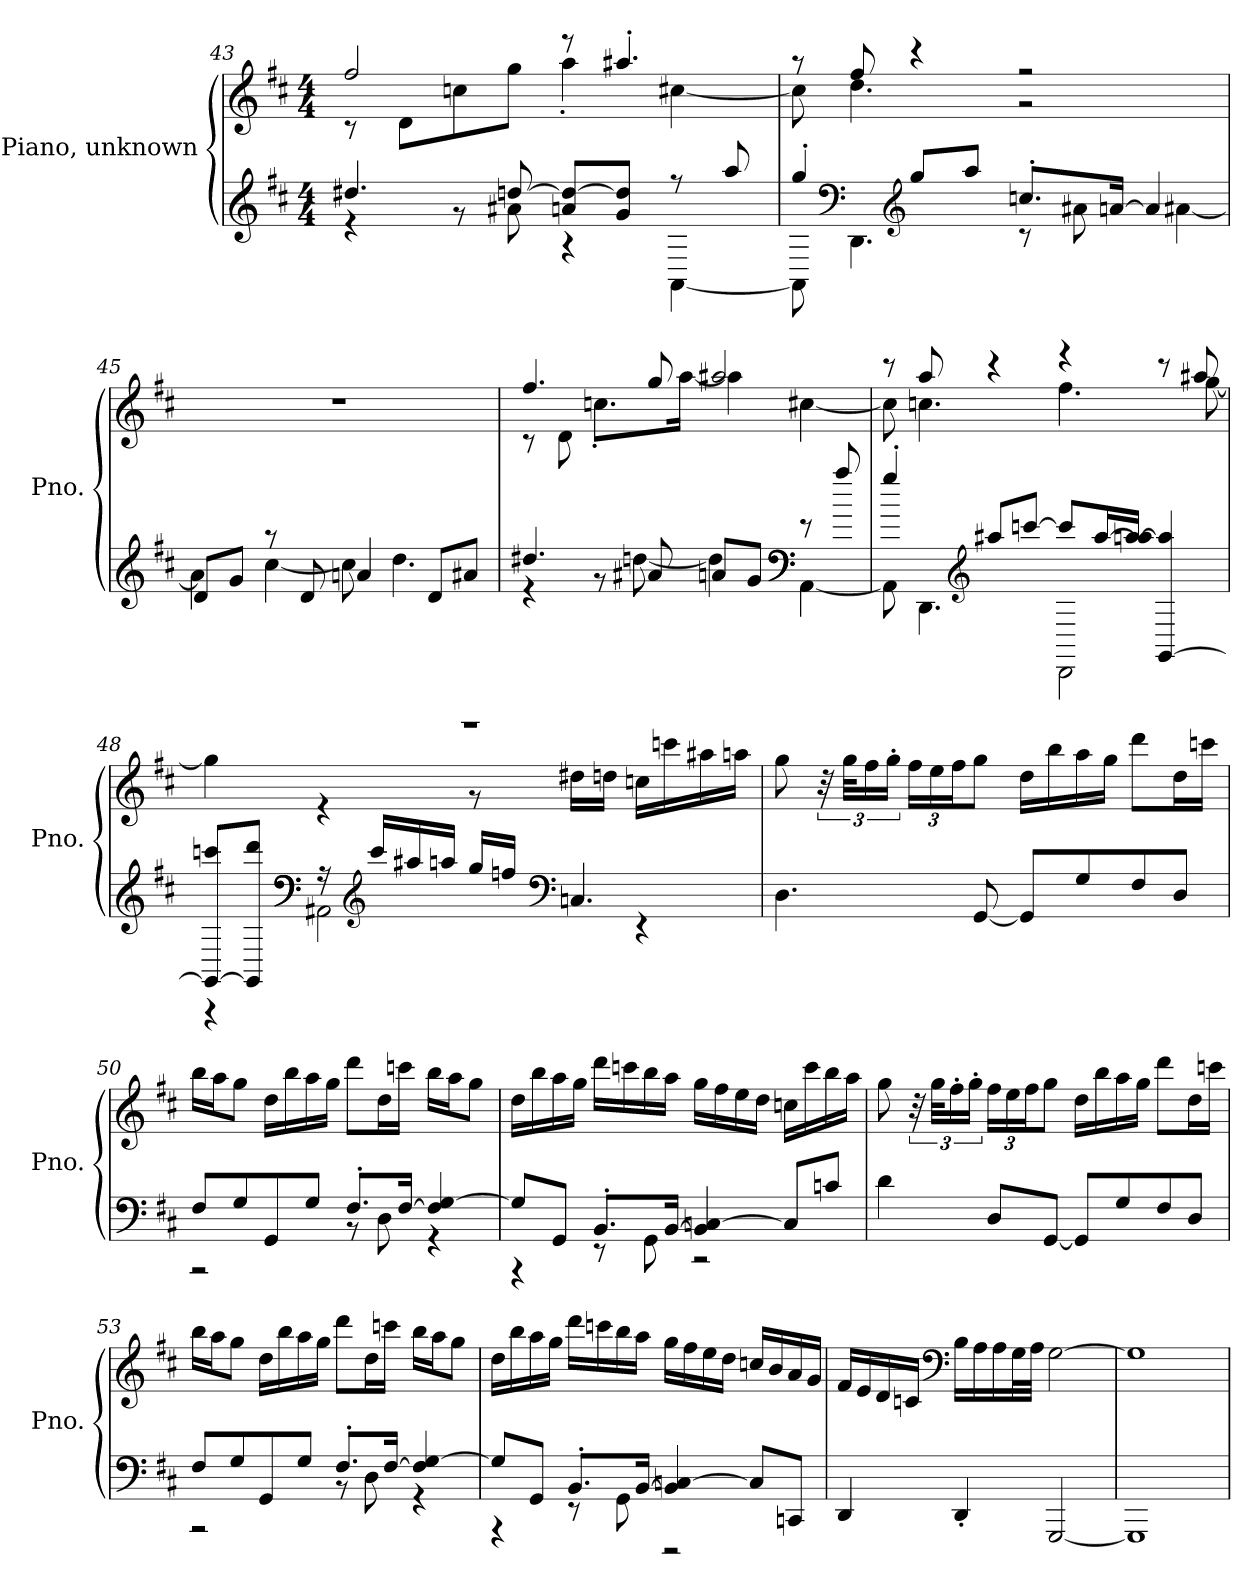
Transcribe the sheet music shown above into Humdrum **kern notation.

**kern	**kern
*part1	*part1
*staff2	*staff1
*I"Piano, unknown	*
*I'Pno.	*
*clefG2	*clefG2
*k[f#c#]	*k[f#c#]
*M4/4	*M4/4
=43	=43
*^	*^
4.dd#X/	4r	2ff#/	8r
.	.	.	8d\L
.	8r	.	8ccn\
[8ddn/	8a#X\	.	8gg\J
8an/ 8dd/_L	4r	8r	4aa'\
8g/ 8dd/]J	.	4.aa#X'/	.
8r	[4AA\	.	[4cc#X\
8aa/	.	.	.
=44	=44	=44	=44
4gg'/	8AA\]	8r	8cc#\]
*clefF4	*	*	*
.	4.DD\	8ff#/	4.dd\
*clefG2	*	*	*
8gg/L	.	4r	.
8aa/J	.	.	.
8.ccn'/L	8r	2r	2r
.	8a#X\	.	.
[16an/Jk	.	.	.
4a/]	[4a#X\	.	.
*	*	*v	*v
!!LO:LB:g=z
=45	=45	=45
8d/L	4a#\]	1r
8g/J	.	.
8r	[4cc#\	.
8d/	.	.
4an/	8cc#\]	.
.	4.dd\	.
8d/L	.	.
8a#X/J	.	.
=46	=46	=46
*	*	*^
4.dd#X/	4r	4.ff#/	8r
.	.	.	8d\
.	8r	.	8.ccn'\L
8a#X/	[8ddn\	8gg/	.
.	.	.	[16aa\Jk
8an/L	4dd\]	2aa#X/	4aa\]
8g/J	.	.	.
*clefF4	*	*	*
8r	[4AA\	.	[4cc#X\
8aa/	.	.	.
!!LO:PB:g=z	!!
=47	=47	=47	=47
4gg'/	8AA\]	8r	8cc#\]
.	4.DD\	8aa/	4.ccn\
*clefG2	*	*	*
8aa#X/L	.	4r	.
[8cccn/J	.	.	.
8ccc/L]	2DD\	4r	4.ff#\
[16aa#/L	.	.	.
[16aan/ 16aa#/]JJ	.	.	.
[4GG/ 4aa/]	.	8r	.
.	.	8aa#X/	[8gg\
=48	=48	=48	=48
8GG/_ 8cccn/L	4r	1r	4gg\]
8GG/] 8ddd/J	.	.	.
*clefF4	*	*	*
16r	2AA#X\	.	4r
*clefG2	*	*	*
16ccc/LL	.	.	.
16aa#X/	.	.	.
16aan/JJ	.	.	.
16gg/LL	.	.	8r
16ffn/JJ	.	.	.
*clefF4	*	*	*
4.Cn/	.	.	16dd#X\LL
.	.	.	16ddn\JJ
.	4r	.	16ccn\LL
.	.	.	16cccn\
.	.	.	16aa#X\
.	.	.	16aan\JJ
*v	*v	*	*
*	*v	*v
!!LO:LB:g=z
=49	=49
4.D\	8gg\
.	48r
.	48gg\KLL
.	24ff#\
.	24gg'\JJ
*	*Xbrackettup
.	24ff#\LL
.	24ee\
.	24ff#\J
[8GG/	8gg\J
8GG/L]	16dd\LL
.	16bb\
8G/	16aa\
.	16gg\JJ
8F#/	8ddd\L
8D/J	16dd\L
.	16cccn\JJ
=50	=50
*^	*
8F#/L	2r	16bb\LL
.	.	16aa\J
8G/	.	8gg\J
8GG/	.	16dd\LL
.	.	16bb\
8G/J	.	16aa\
.	.	16gg\JJ
8.F#'/L	8r	8ddd\L
.	8D\	16dd\L
[16F#/Jk	.	16cccn\JJ
4F#/] [4G/	4r	16bb\LL
.	.	16aa\J
.	.	8gg\J
!!LO:LB:g=z
=51	=51	=51
8G/L]	4r	16dd\LL
.	.	16bb\
8GG/J	.	16aa\
.	.	16gg\JJ
8.BB'/L	8r	16ddd\LL
.	.	16cccn\
.	8GG\	16bb\
[16BB/Jk	.	16aa\JJ
4BB/] [4Cn/	2r	16gg\LL
.	.	16ff#\
.	.	16ee\
.	.	16dd\JJ
8C/L]	.	16ccn\LL
.	.	16ccc\
8cn/J	.	16bb\
.	.	16aa\JJ
*v	*v	*
=52	=52
4d\	8gg\
*	*brackettup
.	48r
.	48gg\KLL
.	24ff#'\
.	24gg'\JJ
*	*Xbrackettup
8D/L	24ff#\LL
.	24ee\
.	24ff#\J
[8GG/J	8gg\J
8GG/L]	16dd\LL
.	16bb\
8G/	16aa\
.	16gg\JJ
8F#/	8ddd\L
8D/J	16dd\L
.	16cccn\JJ
!!LO:LB:g=z
=53	=53
*^	*
8F#/L	2r	16bb\LL
.	.	16aa\J
8G/	.	8gg\J
8GG/	.	16dd\LL
.	.	16bb\
8G/J	.	16aa\
.	.	16gg\JJ
8.F#'/L	8r	8ddd\L
.	8D\	16dd\L
[16F#/Jk	.	16cccn\JJ
4F#/] [4G/	4r	16bb\LL
.	.	16aa\J
.	.	8gg\J
=54	=54	=54
8G/L]	4r	16dd\LL
.	.	16bb\
8GG/J	.	16aa\
.	.	16gg\JJ
8.BB'/L	8r	16ddd\LL
.	.	16cccn\
.	8GG\	16bb\
[16BB/Jk	.	16aa\JJ
4BB/] [4Cn/	2r	16gg\LL
.	.	16ff#\
.	.	16ee\
.	.	16dd\JJ
8C/L]	.	16ccn/LL
.	.	16b/
8CCn/J	.	16a/
.	.	16g/JJ
*v	*v	*
!!LO:LB:g=z
=55	=55
4DD/	16f#/LL
.	16e/
.	16d/
.	16cn/JJ
*	*clefF4
4DD'/	16B\LL
.	16A\
.	16A\
.	32G\L
.	32A\JJJ
[2GGG/	[2G\
=56	=56
1GGG]	1G]
=	=
*-	*-
